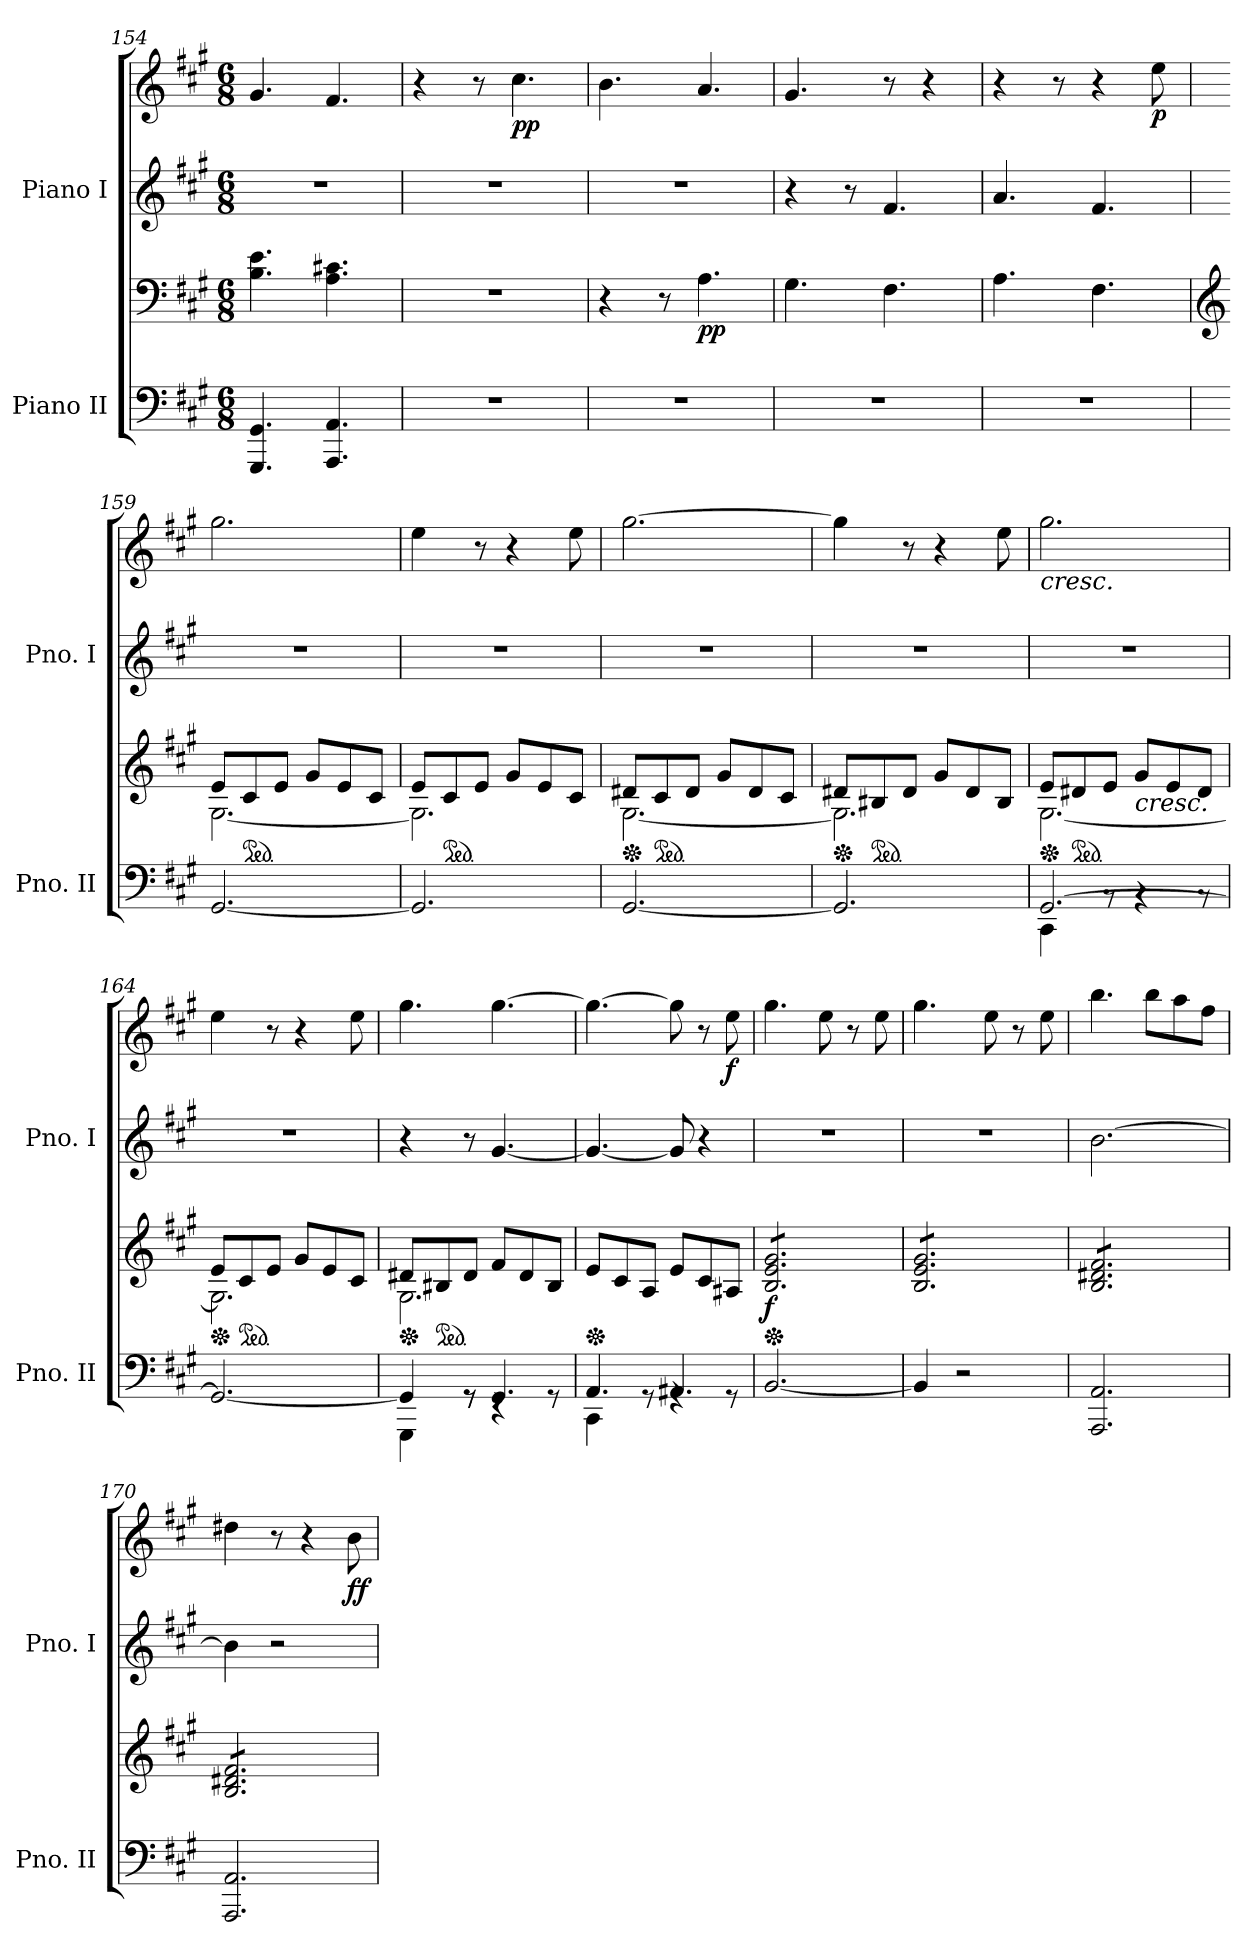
**kern	**kern	**dynam	**kern	**kern	**dynam
*part2	*part2	*part2	*part1	*part1	*part1
*staff4	*staff3	*staff3/4	*staff2	*staff1	*staff1/2
*I"Piano II	*	*	*I"Piano I	*	*
*I'Pno. II	*	*	*I'Pno. I	*	*
*clefF4	*clefF4	*	*clefG2	*clefG2	*
*k[f#c#g#]	*k[f#c#g#]	*	*k[f#c#g#]	*k[f#c#g#]	*
*M6/8	*M6/8	*	*M6/8	*M6/8	*
=154	=154	=154	=154	=154	=154
4.GGG#/ 4.GG#/	4.B\ 4.e\	.	2.r	4.g#/	.
4.AAA/ 4.AA/	4.A\ 4.c#X\	.	.	4.f#/	.
=155	=155	=155	=155	=155	=155
2.r	2.r	.	2.r	4r	.
.	.	.	.	8r	.
!	!	!	!	!	!LO:DY:b
.	.	.	.	4.cc#\	pp
=156	=156	=156	=156	=156	=156
2.r	4r	.	2.r	4.b\	.
.	8r	.	.	.	.
!	!	!LO:DY:b	!	!	!
.	4.A\	pp	.	4.a/	.
=157	=157	=157	=157	=157	=157
2.r	4.G#\	.	4r	4.g#/	.
.	.	.	8r	.	.
.	4.F#\	.	4.f#/	8r	.
.	.	.	.	4r	.
=158	=158	=158	=158	=158	=158
2.r	4.A\	.	4.a/	4r	.
.	.	.	.	8r	.
.	4.F#\	.	4.f#/	4r	.
!	!	!	!	!	!LO:DY:b
.	.	.	.	8ee\	p
=159	=159	=159	=159	=159	=159
*	*clefG2	*	*	*	*
*	*^	*	*	*	*
[2.GG#/	8e/L	[2.G#\	.	2.r	2.gg#\	.
*	*ped	*	*	*	*	*
.	8c#/	.	.	.	.	.
.	8e/J	.	.	.	.	.
.	8g#/L	.	.	.	.	.
.	8e/	.	.	.	.	.
.	8c#/J	.	.	.	.	.
=160	=160	=160	=160	=160	=160	=160
2.GG#/]	8e/L	2.G#\]	.	2.r	4ee\	.
*	*ped	*	*	*	*	*
.	8c#/	.	.	.	.	.
.	8e/J	.	.	.	8r	.
.	8g#/L	.	.	.	4r	.
.	8e/	.	.	.	.	.
.	8c#/J	.	.	.	8ee\	.
=161	=161	=161	=161	=161	=161	=161
*	*Xped	*	*	*	*	*
[2.GG#/	8d#X/L	[2.G#\	.	2.r	[2.gg#\	.
*	*ped	*	*	*	*	*
.	8c#/	.	.	.	.	.
.	8d#/J	.	.	.	.	.
.	8g#/L	.	.	.	.	.
.	8d#/	.	.	.	.	.
.	8c#/J	.	.	.	.	.
=162	=162	=162	=162	=162	=162	=162
*	*Xped	*	*	*	*	*
2.GG#/]	8d#X/L	2.G#\]	.	2.r	4gg#\]	.
*	*ped	*	*	*	*	*
.	8B#X/	.	.	.	.	.
.	8d#/J	.	.	.	8r	.
.	8g#/L	.	.	.	4r	.
.	8d#/	.	.	.	.	.
.	8B#/J	.	.	.	8ee\	.
!!LO:PB:g=z
=163	=163	=163	=163	=163	=163	=163
*^	*	*	*	*	*	*
*	*	*Xped	*	*	*	*	*
!	!	!	!	!	!	!LO:TX:b:i:t=cresc.	!
[2.GG#/	4CC#\	8e/L	[2.G#\	.	2.r	2.gg#\	.
*	*	*ped	*	*	*	*	*
.	.	8d#X/	.	.	.	.	.
.	8rBB	8e/J	.	.	.	.	.
!	!	!LO:TX:b:i:t=cresc.	!	!	!	!	!
.	4rBB	8g#/L	.	.	.	.	.
.	.	8e/	.	.	.	.	.
.	8rBB	8d#/J	.	.	.	.	.
*v	*v	*	*	*	*	*	*
=164	=164	=164	=164	=164	=164	=164
*	*Xped	*	*	*	*	*
2.GG#/_	8e/L	2.G#\]	.	2.r	4ee\	.
*	*ped	*	*	*	*	*
.	8c#/	.	.	.	.	.
.	8e/J	.	.	.	8r	.
.	8g#/L	.	.	.	4r	.
.	8e/	.	.	.	.	.
.	8c#/J	.	.	.	8ee\	.
=165	=165	=165	=165	=165	=165	=165
*^	*	*	*	*	*	*
*	*	*Xped	*	*	*	*	*
4GG#/]	4GGG#\	8d#X/L	2.G#\	.	4r	4.gg#\	.
*	*	*ped	*	*	*	*	*
.	.	8B#X/	.	.	.	.	.
8rGG	8rGG	8d#/J	.	.	8r	.	.
4.GG#/	4rEE	8f#/L	.	.	[4.g#/	[4.gg#\	.
.	.	8d#/	.	.	.	.	.
.	8rGG	8B#/J	.	.	.	.	.
*	*	*v	*v	*	*	*	*
=166	=166	=166	=166	=166	=166	=166
*	*	*Xped	*	*	*	*
4.AA/	4CC#\	8e/L	.	4.g#/_	4.gg#\_	.
.	.	8c#/	.	.	.	.
.	8rGG	8A/J	.	.	.	.
4.AA#X/	4rGG	8e/L	.	8g#/]	8gg#\]	.
.	.	8c#/	.	4r	8r	.
!	!	!	!	!	!	!LO:DY:b
.	8rGG	8A#X/J	.	.	8ee\	f
*v	*v	*	*	*	*	*
=167	=167	=167	=167	=167	=167
*	*Xped	*	*	*	*
*^	*	*	*	*	*
!	!	!	!LO:DY:b	!	!	!
*v	*v	*	*	*	*	*
*	*tremolo	*	*	*	*
[2.BB/	8B/ 8e/ 8g#/L	f	2.r	4.gg#\	.
.	8B/ 8e/ 8g#/	.	.	.	.
.	8B/ 8e/ 8g#/	.	.	.	.
.	8B/ 8e/ 8g#/	.	.	8ee\	.
.	8B/ 8e/ 8g#/	.	.	8r	.
.	8B/ 8e/ 8g#/J	.	.	8ee\	.
=168	=168	=168	=168	=168	=168
4BB/]	8B/ 8e/ 8g#/L	.	2.r	4.gg#\	.
.	8B/ 8e/ 8g#/	.	.	.	.
2r	8B/ 8e/ 8g#/	.	.	.	.
.	8B/ 8e/ 8g#/	.	.	8ee\	.
.	8B/ 8e/ 8g#/	.	.	8r	.
.	8B/ 8e/ 8g#/J	.	.	8ee\	.
=169	=169	=169	=169	=169	=169
2.AAA/ 2.AA/	8B/ 8d#X/ 8f#/L	.	[2.b\	4.bb\	.
.	8B/ 8d#X/ 8f#/	.	.	.	.
.	8B/ 8d#X/ 8f#/	.	.	.	.
.	8B/ 8d#X/ 8f#/	.	.	8bb\L	.
.	8B/ 8d#X/ 8f#/	.	.	8aa\	.
.	8B/ 8d#X/ 8f#/J	.	.	8ff#\J	.
=170	=170	=170	=170	=170	=170
2.AAA/ 2.AA/	8B/ 8d#X/ 8f#/L	.	4b\]	4dd#X\	.
.	8B/ 8d#X/ 8f#/	.	.	.	.
.	8B/ 8d#X/ 8f#/	.	2r	8r	.
.	8B/ 8d#X/ 8f#/	.	.	4r	.
.	8B/ 8d#X/ 8f#/	.	.	.	.
!	!	!	!	!	!LO:DY:b
.	8B/ 8d#X/ 8f#/J	.	.	8b\	ff
*	*Xtremolo	*	*	*	*
=	=	=	=	=	=
*-	*-	*-	*-	*-	*-
